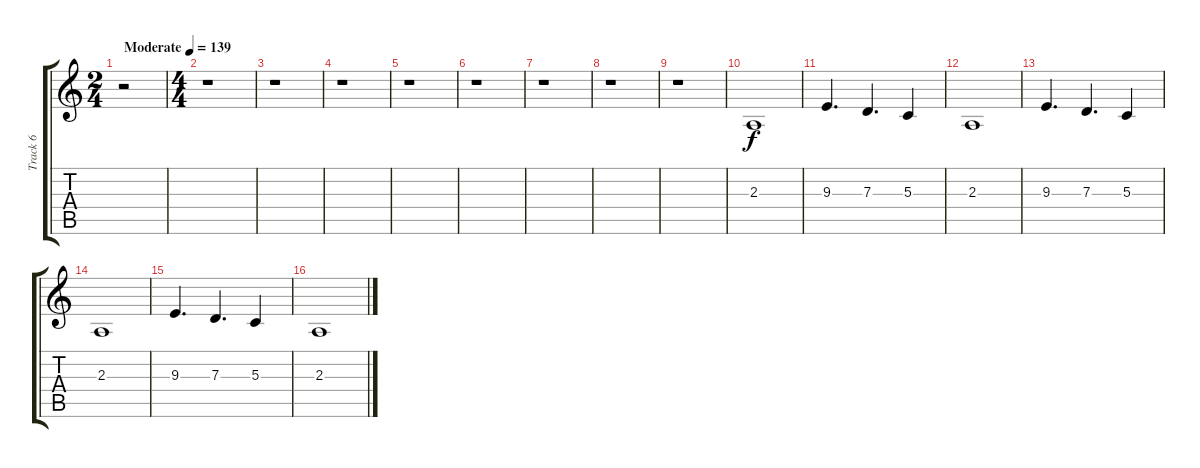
\track ("Track 6" "Track 6") {instrument brightacousticpiano}
\staff {score tabs}
\tuning (E4 B3 G3 D3 A2 E2) {hide}
\ts (2 4)
\tempo (139 "Moderate")
\clef g2
\ks c
r.2{dy f instrument brightacousticpiano} |
\ts (4 4)
r.1 |
r.1 |
r.1 |
r.1 |
r.1 |
r.1 |
r.1 |
r.1 |
2.3.1 |
9.3.4{d} 7.3.4{d} 5.3.4 |
2.3.1 |
9.3.4{d} 7.3.4{d} 5.3.4 |
2.3.1 |
9.3.4{d} 7.3.4{d} 5.3.4 |
2.3.1
